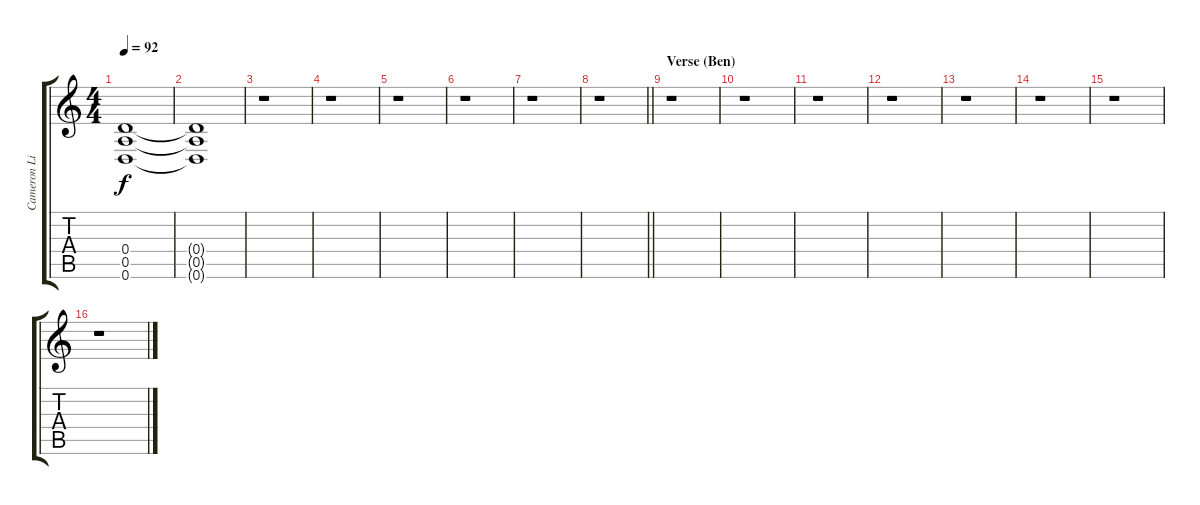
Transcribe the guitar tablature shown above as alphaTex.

\track ("Cameron Liddell (Guitar 2)" "Cameron Li") {instrument distortionguitar}
\staff {score tabs}
\tuning (E4 B3 G3 D3 A2 D2) {hide}
\ts (4 4)
\tempo 92
\clef g2
\ks c
(0.4{t} 0.5{t} 0.6{t}).1{dy f} |
(0.4{t} 0.5{t} 0.6{t}).1 |
r.1 |
r.1 |
r.1 |
r.1 |
r.1 |
\barLineRight lightlight
r.1 |
\section ("" "Verse (Ben)")
r.1 |
r.1 |
r.1 |
r.1 |
r.1 |
r.1 |
r.1 |
r.1
